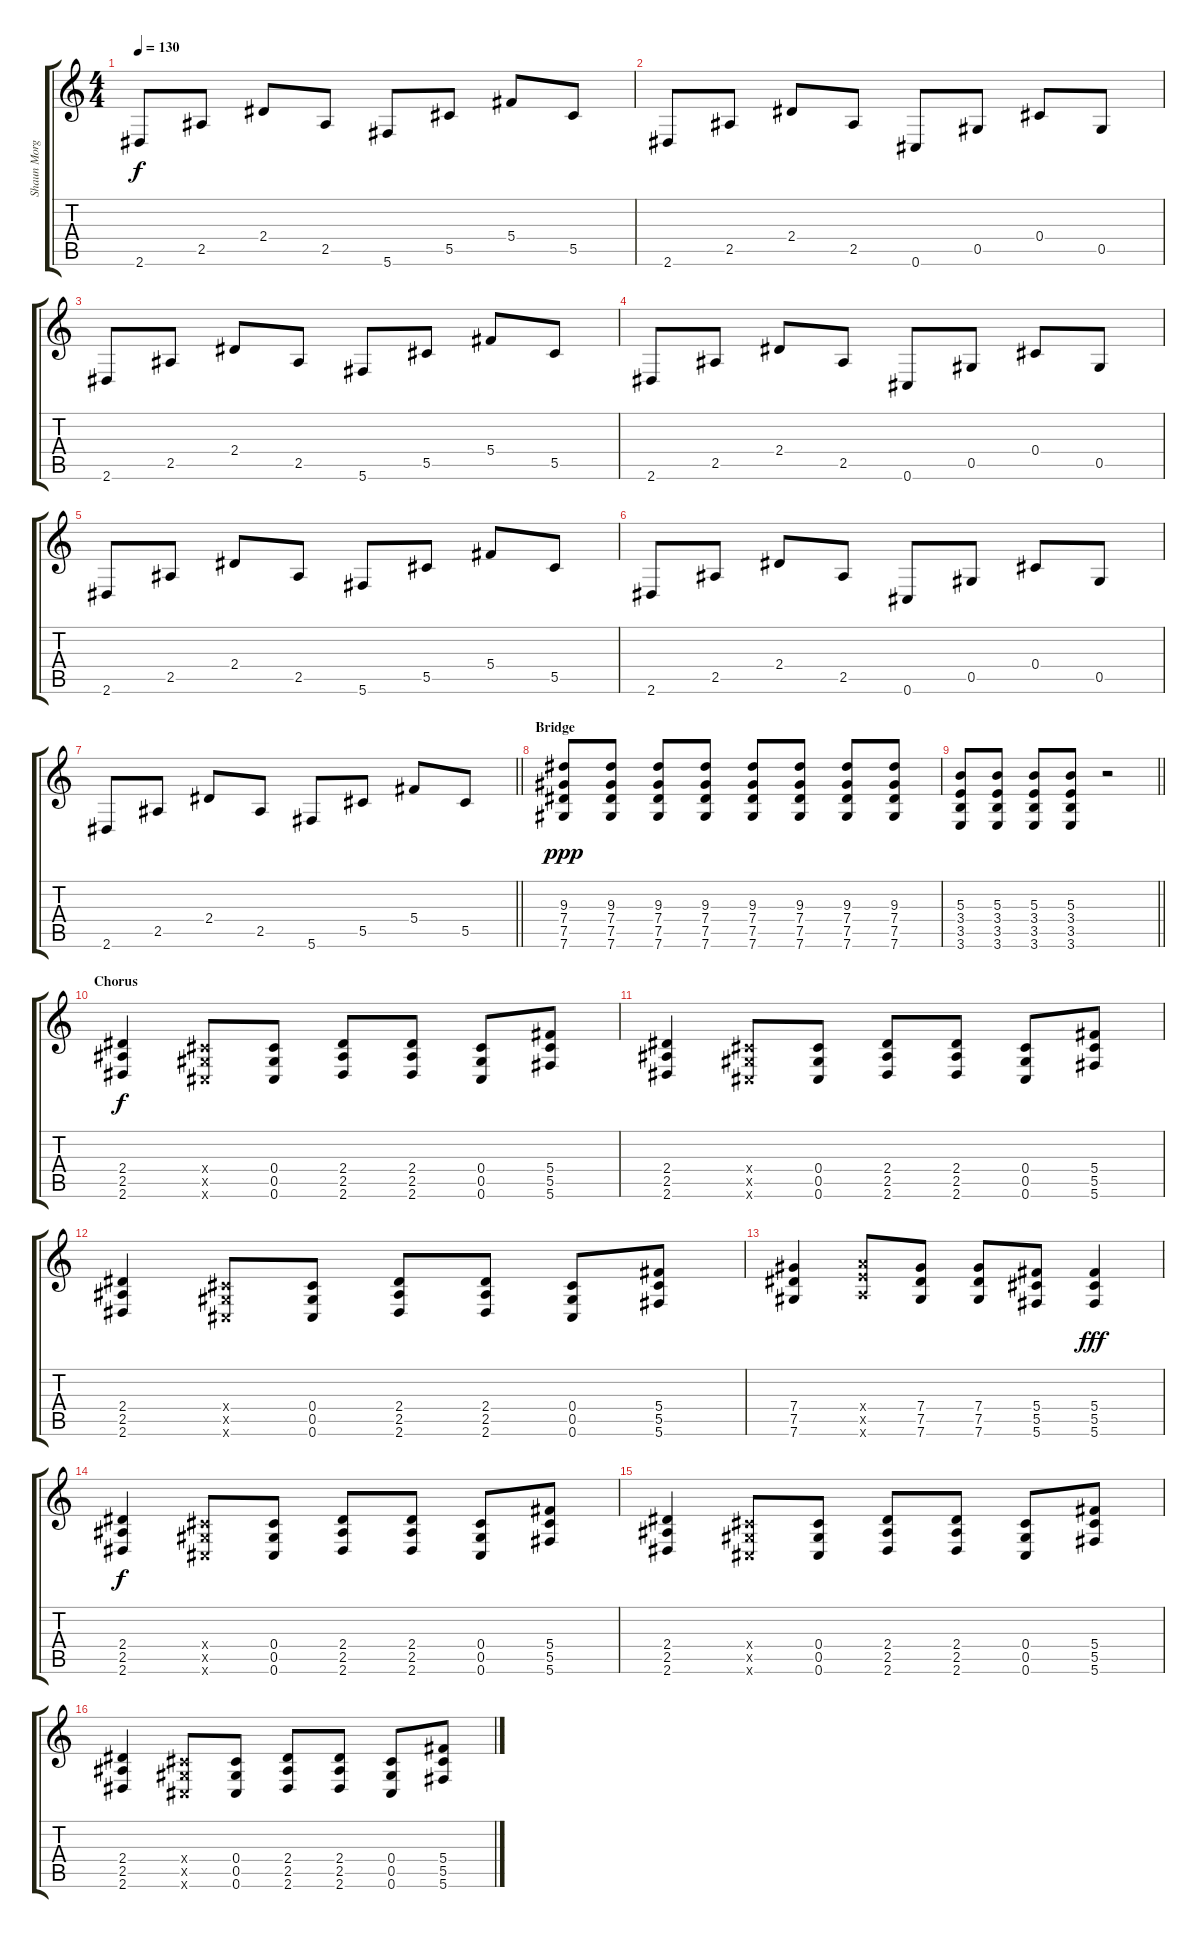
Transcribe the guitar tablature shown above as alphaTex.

\track ("Shaun Morgan" "Shaun Morg") {instrument overdrivenguitar}
\staff {score tabs}
\tuning (Eb4 Bb3 Gb3 Db3 Ab2 Db2) {hide}
\ts (4 4)
\tempo 130
\clef g2
\ks c
2.6.8{dy f} 2.5.8 2.4.8 2.5.8 5.6.8 5.5.8 5.4.8 5.5.8 |
2.6.8{instrument electricguitarclean} 2.5.8 2.4.8 2.5.8 0.6.8 0.5.8 0.4.8 0.5.8 |
2.6.8 2.5.8 2.4.8 2.5.8 5.6.8 5.5.8 5.4.8 5.5.8 |
2.6.8{instrument electricguitarclean} 2.5.8 2.4.8 2.5.8 0.6.8 0.5.8 0.4.8 0.5.8 |
2.6.8 2.5.8 2.4.8 2.5.8 5.6.8 5.5.8 5.4.8 5.5.8 |
2.6.8{instrument electricguitarclean} 2.5.8 2.4.8 2.5.8 0.6.8 0.5.8 0.4.8 0.5.8 |
\barLineRight lightlight
2.6.8 2.5.8 2.4.8 2.5.8 5.6.8 5.5.8 5.4.8 5.5.8 |
\section ("" "Bridge")
(9.3 7.4 7.5 7.6).8{dy ppp instrument overdrivenguitar} (9.3 7.4 7.5 7.6).8 (9.3 7.4 7.5 7.6).8 (9.3 7.4 7.5 7.6).8 (9.3 7.4 7.5 7.6).8 (9.3 7.4 7.5 7.6).8 (9.3 7.4 7.5 7.6).8 (9.3 7.4 7.5 7.6).8 |
\barLineRight lightlight
(5.3 3.4 3.5 3.6).8 (5.3 3.4 3.5 3.6).8 (5.3 3.4 3.5 3.6).8 (5.3 3.4 3.5 3.6).8 r.2 |
\section ("" "Chorus")
(2.4 2.5 2.6).4{dy f} (0.4{x} 0.5{x} 0.6{x}).8 (0.4 0.5 0.6).8 (2.4 2.5 2.6).8 (2.4 2.5 2.6).8 (0.4 0.5 0.6).8 (5.4 5.5 5.6).8 |
(2.4 2.5 2.6).4 (0.4{x} 0.5{x} 0.6{x}).8 (0.4 0.5 0.6).8 (2.4 2.5 2.6).8 (2.4 2.5 2.6).8 (0.4 0.5 0.6).8 (5.4 5.5 5.6).8 |
(2.4 2.5 2.6).4 (0.4{x} 0.5{x} 0.6{x}).8 (0.4 0.5 0.6).8 (2.4 2.5 2.6).8 (2.4 2.5 2.6).8 (0.4 0.5 0.6).8 (5.4 5.5 5.6).8 |
(7.4 7.5 7.6).4 (8.4{x} 8.5{x} 8.6{x}).8 (7.4 7.5 7.6).8 (7.4 7.5 7.6).8 (5.4 5.5 5.6).8 (5.4 5.5 5.6).4{dy fff} |
(2.4 2.5 2.6).4{dy f} (0.4{x} 0.5{x} 0.6{x}).8 (0.4 0.5 0.6).8 (2.4 2.5 2.6).8 (2.4 2.5 2.6).8 (0.4 0.5 0.6).8 (5.4 5.5 5.6).8 |
(2.4 2.5 2.6).4 (0.4{x} 0.5{x} 0.6{x}).8 (0.4 0.5 0.6).8 (2.4 2.5 2.6).8 (2.4 2.5 2.6).8 (0.4 0.5 0.6).8 (5.4 5.5 5.6).8 |
(2.4 2.5 2.6).4 (0.4{x} 0.5{x} 0.6{x}).8 (0.4 0.5 0.6).8 (2.4 2.5 2.6).8 (2.4 2.5 2.6).8 (0.4 0.5 0.6).8 (5.4 5.5 5.6).8
